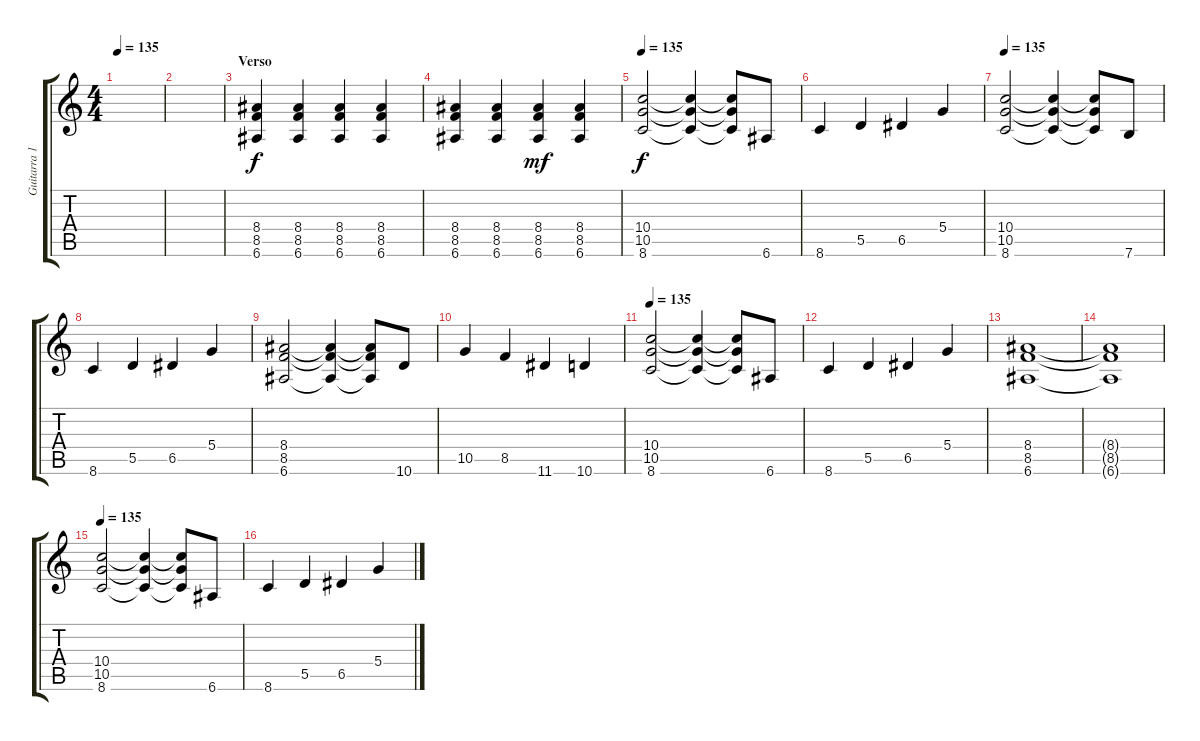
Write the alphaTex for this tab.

\track ("Guitarra 1" "Guitarra 1") {instrument overdrivenguitar}
\staff {score tabs}
\tuning (E4 B3 G3 D3 A2 E2) {hide}
\ts (4 4)
\tempo 135
\clef g2
\ks c
|
|
\section ("" "Verso")
(8.4 8.5 6.6).4 (8.4 8.5 6.6).4 (8.4 8.5 6.6).4 (8.4 8.5 6.6).4 |
(8.4 8.5 6.6).4 (8.4 8.5 6.6).4 (8.4 8.5 6.6).4{dy mf} (8.4 8.5 6.6).4 |
\tempo 140
\tempo 135
(10.4 10.5 8.6).2{dy f} (10.4{t} 10.5{t} 8.6{t}).4 (10.4{t} 10.5{t} 8.6{t}).8 6.6.8 |
8.6.4 5.5.4 6.5.4 5.4.4 |
\tempo 135
(10.4 10.5 8.6).2 (10.4{t} 10.5{t} 8.6{t}).4 (10.4{t} 10.5{t} 8.6{t}).8 7.6.8 |
8.6.4 5.5.4 6.5.4 5.4.4 |
(8.4 8.5 6.6).2 (8.4{t} 8.5{t} 6.6{t}).4 (8.4{t} 8.5{t} 6.6{t}).8 10.6.8 |
10.5.4 8.5.4 11.6.4 10.6.4 |
\tempo 135
(10.4 10.5 8.6).2 (10.4{t} 10.5{t} 8.6{t}).4 (10.4{t} 10.5{t} 8.6{t}).8 6.6.8 |
8.6.4 5.5.4 6.5.4 5.4.4 |
(8.4 8.5 6.6).1 |
(8.4{t} 8.5{t} 6.6{t}).1 |
\tempo 135
(10.4 10.5 8.6).2 (10.4{t} 10.5{t} 8.6{t}).4 (10.4{t} 10.5{t} 8.6{t}).8 6.6.8 |
8.6.4 5.5.4 6.5.4 5.4.4
